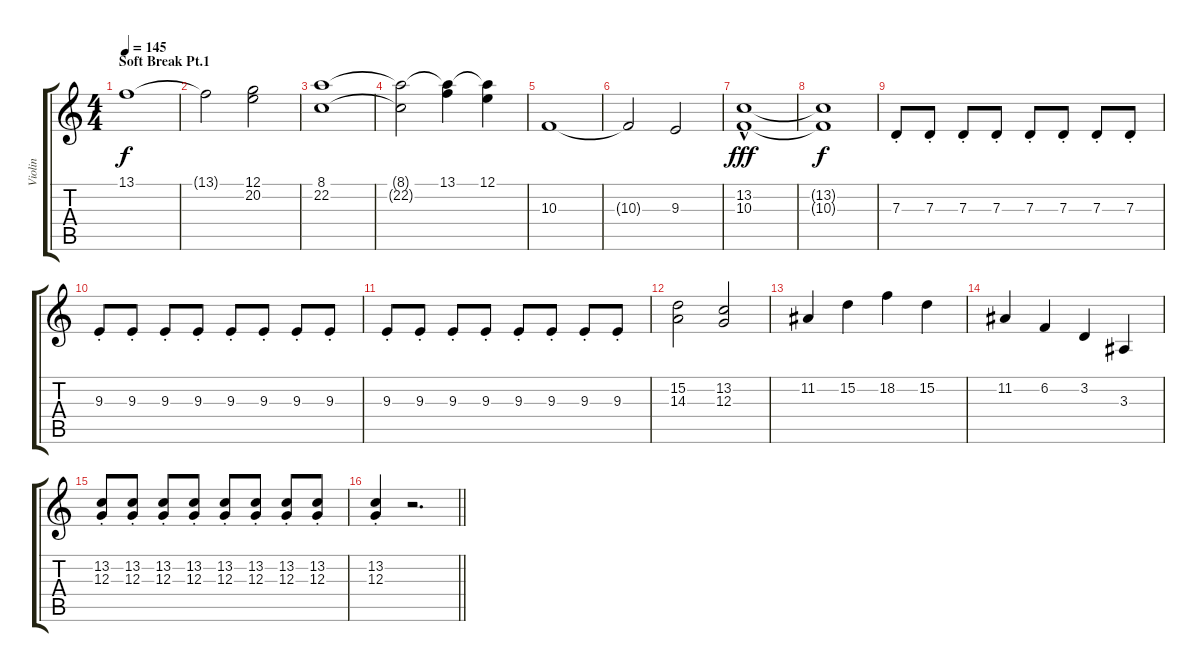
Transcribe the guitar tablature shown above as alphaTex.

\track ("Violin" "Violin") {instrument violin}
\staff {score tabs}
\tuning (E4 B3 G3 D3 A2 D2) {hide}
\ts (4 4)
\section ("" "Soft Break Pt.1")
\tempo 145
\clef g2
\ks c
13.1.1{dy f} |
13.1{t}.2 (12.1 20.2).2 |
(8.1 22.2).1 |
(8.1{t} 22.2{t}).2 (13.1 22.2{t}).4 (12.1 22.2{t}).4 |
10.3.1 |
10.3{t}.2 9.3.2 |
(13.2 10.3{hac}).1{dy fff} |
(13.2{t} 10.3{t}).1{dy f} |
7.3{st}.8{volume 14} 7.3{st}.8 7.3{st}.8 7.3{st}.8 7.3{st}.8 7.3{st}.8 7.3{st}.8 7.3{st}.8 |
9.3{st}.8 9.3{st}.8 9.3{st}.8 9.3{st}.8 9.3{st}.8 9.3{st}.8 9.3{st}.8 9.3{st}.8 |
9.3{st}.8 9.3{st}.8 9.3{st}.8 9.3{st}.8 9.3{st}.8 9.3{st}.8 9.3{st}.8 9.3{st}.8 |
(15.2 14.3).2 (13.2 12.3).2{volume 11} |
11.2.4 15.2.4 18.2.4 15.2.4 |
11.2.4 6.2.4 3.2.4 3.3.4 |
(13.2{st} 12.3{st}).8 (13.2{st} 12.3{st}).8 (13.2{st} 12.3{st}).8 (13.2{st} 12.3{st}).8 (13.2{st} 12.3{st}).8 (13.2{st} 12.3{st}).8 (13.2{st} 12.3{st}).8 (13.2{st} 12.3{st}).8 |
\barLineRight lightlight
(13.2{st} 12.3{st}).4 r.2{d}
